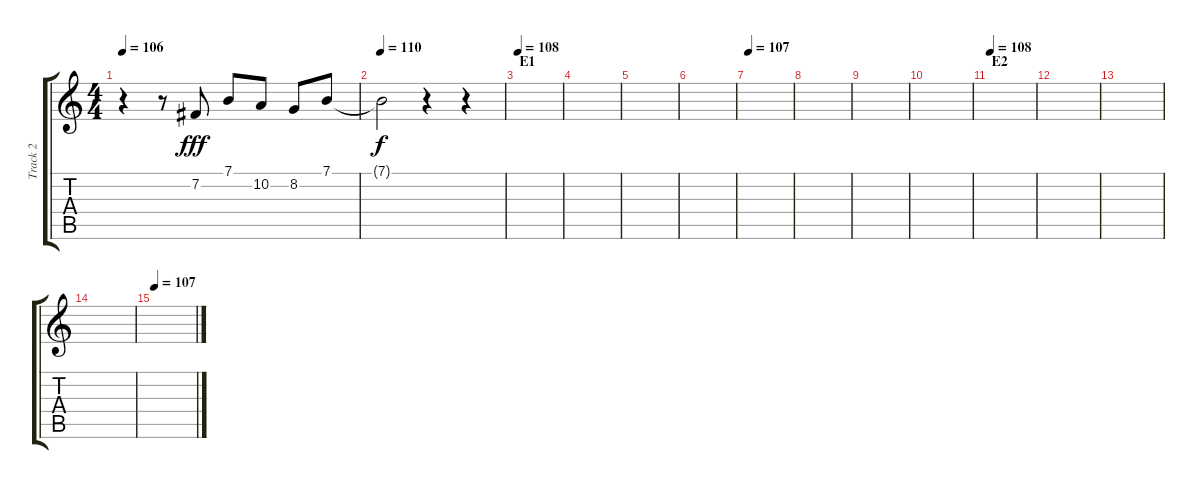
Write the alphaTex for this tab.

\track ("Track 2" "Track 2") {instrument lead2sawtooth}
\staff {score tabs}
\tuning (E4 B3 G3 D3 A2 E2) {hide}
\ts (4 4)
\tempo 106
\clef g2
\ks c
r.4{dy fff} r.8 7.2.8 7.1.8 10.2.8 8.2.8 7.1.8 |
\tempo 110
7.1{t}.2{dy f} r.4 r.4 |
\section ("" "E1")
\tempo 108
|
|
|
|
\tempo 107
|
|
|
|
\section ("" "E2")
\tempo 108
|
|
|
|
\tempo 107
